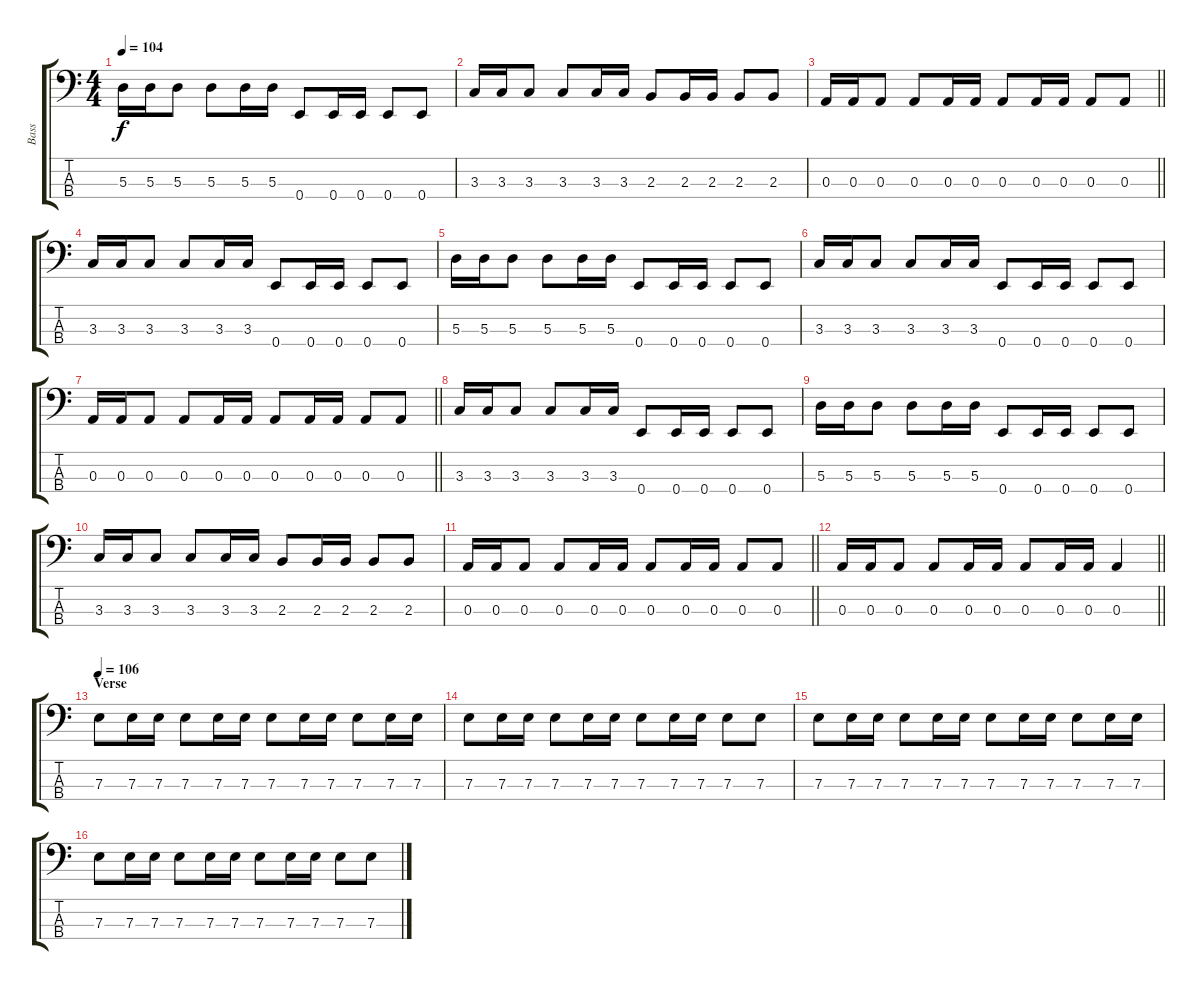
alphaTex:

\track ("Bass" "Bass") {instrument electricbassfinger}
\staff {score tabs}
\tuning (G2 D2 A1 E1) {hide}
\ts (4 4)
\tempo 104
\clef f4
\ks c
5.3.16{dy f} 5.3.16 5.3.8 5.3.8 5.3.16 5.3.16 0.4.8 0.4.16 0.4.16 0.4.8 0.4.8 |
3.3.16 3.3.16 3.3.8 3.3.8 3.3.16 3.3.16 2.3.8 2.3.16 2.3.16 2.3.8 2.3.8 |
\barLineRight lightlight
0.3.16 0.3.16 0.3.8 0.3.8 0.3.16 0.3.16 0.3.8 0.3.16 0.3.16 0.3.8 0.3.8 |
3.3.16 3.3.16 3.3.8 3.3.8 3.3.16 3.3.16 0.4.8 0.4.16 0.4.16 0.4.8 0.4.8 |
5.3.16 5.3.16 5.3.8 5.3.8 5.3.16 5.3.16 0.4.8 0.4.16 0.4.16 0.4.8 0.4.8 |
3.3.16 3.3.16 3.3.8 3.3.8 3.3.16 3.3.16 0.4.8 0.4.16 0.4.16 0.4.8 0.4.8 |
\barLineRight lightlight
0.3.16 0.3.16 0.3.8 0.3.8 0.3.16 0.3.16 0.3.8 0.3.16 0.3.16 0.3.8 0.3.8 |
3.3.16 3.3.16 3.3.8 3.3.8 3.3.16 3.3.16 0.4.8 0.4.16 0.4.16 0.4.8 0.4.8 |
5.3.16 5.3.16 5.3.8 5.3.8 5.3.16 5.3.16 0.4.8 0.4.16 0.4.16 0.4.8 0.4.8 |
3.3.16 3.3.16 3.3.8 3.3.8 3.3.16 3.3.16 2.3.8 2.3.16 2.3.16 2.3.8 2.3.8 |
\barLineRight lightlight
0.3.16 0.3.16 0.3.8 0.3.8 0.3.16 0.3.16 0.3.8 0.3.16 0.3.16 0.3.8 0.3.8 |
\barLineRight lightlight
0.3.16 0.3.16 0.3.8 0.3.8 0.3.16 0.3.16 0.3.8 0.3.16 0.3.16 0.3.4 |
\section ("" "Verse")
\tempo 106
7.3.8 7.3.16 7.3.16 7.3.8 7.3.16 7.3.16 7.3.8 7.3.16 7.3.16 7.3.8 7.3.16 7.3.16 |
7.3.8 7.3.16 7.3.16 7.3.8 7.3.16 7.3.16 7.3.8 7.3.16 7.3.16 7.3.8 7.3.8 |
7.3.8 7.3.16 7.3.16 7.3.8 7.3.16 7.3.16 7.3.8 7.3.16 7.3.16 7.3.8 7.3.16 7.3.16 |
7.3.8 7.3.16 7.3.16 7.3.8 7.3.16 7.3.16 7.3.8 7.3.16 7.3.16 7.3.8 7.3.8
